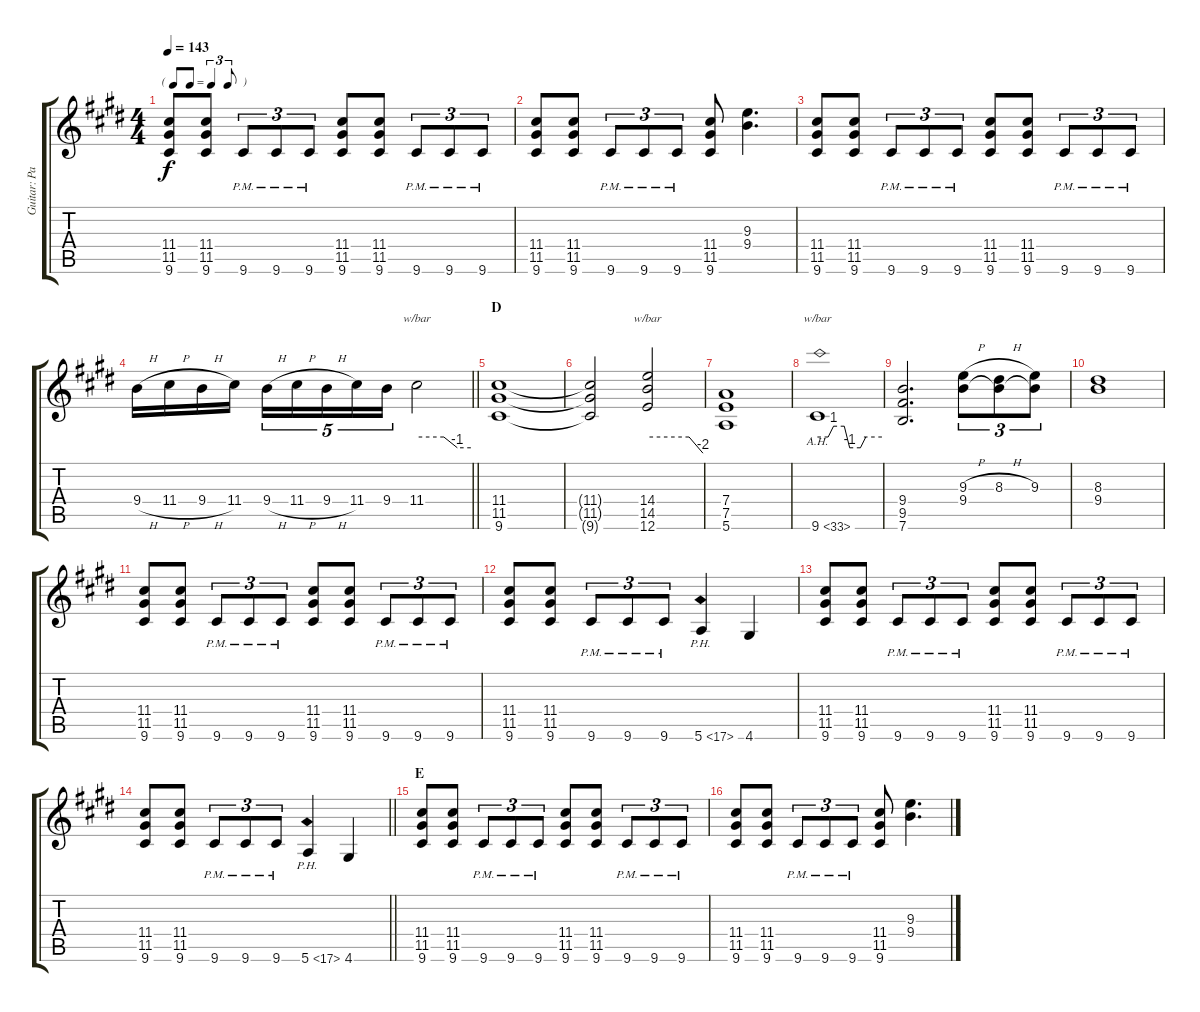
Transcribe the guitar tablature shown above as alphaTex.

\track ("Guitar: Paul" "Guitar: Pa") {instrument overdrivenguitar}
\staff {score tabs}
\tuning (E4 B3 G3 D3 A2 E2) {hide}
\ts (4 4)
\tf triplet8th
\tempo 143
\clef g2
\ks e
(11.4 11.5 9.6).8{dy f} (11.4 11.5 9.6).8 9.6{pm}.8{tu (3 2)} 9.6{pm}.8{tu (3 2)} 9.6{pm}.8{tu (3 2)} (11.4 11.5 9.6).8 (11.4 11.5 9.6).8 9.6{pm}.8{tu (3 2)} 9.6{pm}.8{tu (3 2)} 9.6{pm}.8{tu (3 2)} |
(11.4 11.5 9.6).8 (11.4 11.5 9.6).8 9.6{pm}.8{tu (3 2)} 9.6{pm}.8{tu (3 2)} 9.6{pm}.8{tu (3 2)} (11.4 11.5 9.6).8 (9.3 9.4).4{d} |
(11.4 11.5 9.6).8 (11.4 11.5 9.6).8 9.6{pm}.8{tu (3 2)} 9.6{pm}.8{tu (3 2)} 9.6{pm}.8{tu (3 2)} (11.4 11.5 9.6).8 (11.4 11.5 9.6).8 9.6{pm}.8{tu (3 2)} 9.6{pm}.8{tu (3 2)} 9.6{pm}.8{tu (3 2)} |
\barLineRight lightlight
9.4{h}.16 11.4{h}.16 9.4{h}.16 11.4.16 9.4{h}.16{tu (5 4)} 11.4{h}.16{tu (5 4)} 9.4{h}.16{tu (5 4)} 11.4.16{tu (5 4)} 9.4.16{tu (5 4)} 11.4.2{tbe (custom default 0 0 30 0 45 -4 60 -4)} |
\section ("" "D")
(11.4 11.5 9.6).1 |
(11.4{t} 11.5{t} 9.6{t}).2 (14.4 14.5 12.6).2{tbe (custom default 0 0 45 0 60 -8)} |
(7.4 7.5 5.6).1 |
9.6{ah 24}.1{tbe (custom default 0 0 10 0 15 4 25 4 30 -4 40 -4 45 0 60 0)} |
(9.4 9.5 7.6).2{d} (9.3{h} 9.4).8{tu (3 2)} (8.3{h} 9.4{t}).8{tu (3 2)} (9.3 9.4{t}).8{tu (3 2)} |
(8.3 9.4).1 |
(11.4 11.5 9.6).8 (11.4 11.5 9.6).8 9.6{pm}.8{tu (3 2)} 9.6{pm}.8{tu (3 2)} 9.6{pm}.8{tu (3 2)} (11.4 11.5 9.6).8 (11.4 11.5 9.6).8 9.6{pm}.8{tu (3 2)} 9.6{pm}.8{tu (3 2)} 9.6{pm}.8{tu (3 2)} |
(11.4 11.5 9.6).8 (11.4 11.5 9.6).8 9.6{pm}.8{tu (3 2)} 9.6{pm}.8{tu (3 2)} 9.6{pm}.8{tu (3 2)} 5.6{ph 12}.4 4.6.4 |
(11.4 11.5 9.6).8 (11.4 11.5 9.6).8 9.6{pm}.8{tu (3 2)} 9.6{pm}.8{tu (3 2)} 9.6{pm}.8{tu (3 2)} (11.4 11.5 9.6).8 (11.4 11.5 9.6).8 9.6{pm}.8{tu (3 2)} 9.6{pm}.8{tu (3 2)} 9.6{pm}.8{tu (3 2)} |
\barLineRight lightlight
(11.4 11.5 9.6).8 (11.4 11.5 9.6).8 9.6{pm}.8{tu (3 2)} 9.6{pm}.8{tu (3 2)} 9.6{pm}.8{tu (3 2)} 5.6{ph 12}.4 4.6.4 |
\section ("" "E")
(11.4 11.5 9.6).8 (11.4 11.5 9.6).8 9.6{pm}.8{tu (3 2)} 9.6{pm}.8{tu (3 2)} 9.6{pm}.8{tu (3 2)} (11.4 11.5 9.6).8 (11.4 11.5 9.6).8 9.6{pm}.8{tu (3 2)} 9.6{pm}.8{tu (3 2)} 9.6{pm}.8{tu (3 2)} |
(11.4 11.5 9.6).8 (11.4 11.5 9.6).8 9.6{pm}.8{tu (3 2)} 9.6{pm}.8{tu (3 2)} 9.6{pm}.8{tu (3 2)} (11.4 11.5 9.6).8 (9.3 9.4).4{d}
